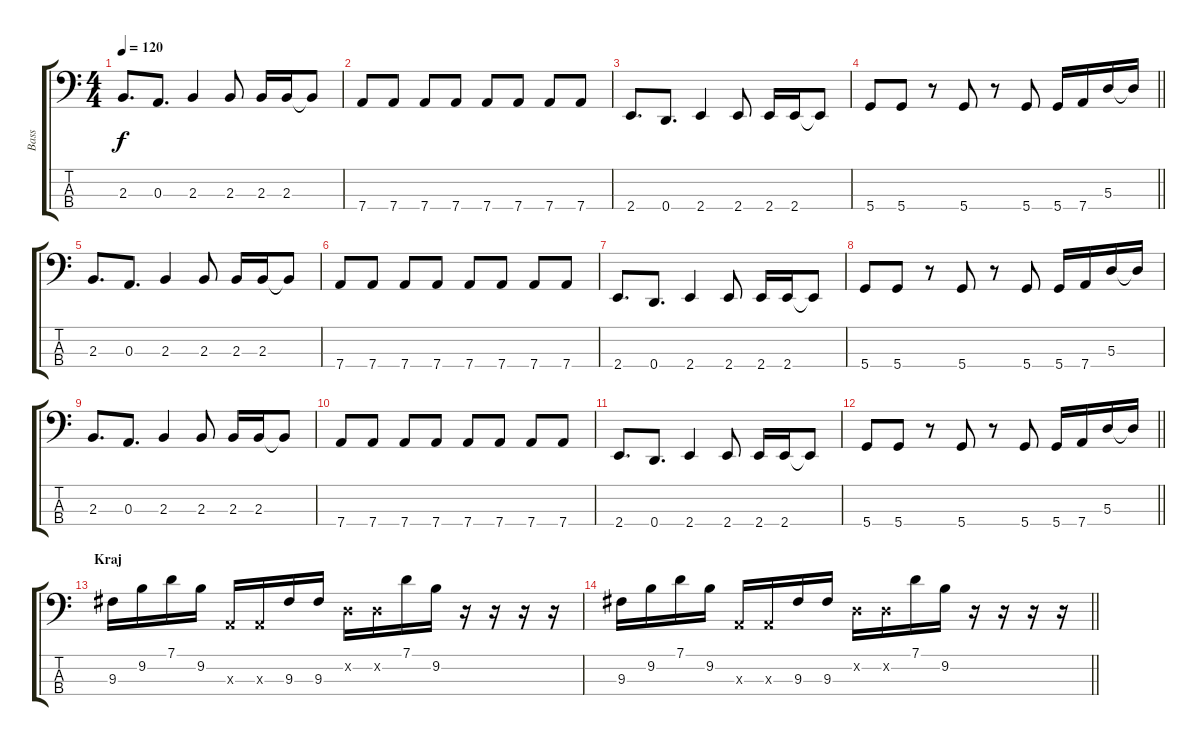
\track ("Bass" "Bass") {instrument electricbassfinger}
\staff {score tabs}
\tuning (G2 D2 A1 D1) {hide}
\ts (4 4)
\tempo 120
\clef f4
\ks c
2.3.8{d dy f} 0.3.8{d} 2.3.4 2.3.8 2.3.16 2.3.16 2.3{t}.8 |
7.4.8 7.4.8 7.4.8 7.4.8 7.4.8 7.4.8 7.4.8 7.4.8 |
2.4.8{d} 0.4.8{d} 2.4.4 2.4.8 2.4.16 2.4.16 2.4{t}.8 |
\barLineRight lightlight
5.4.8 5.4.8 r.8 5.4.8 r.8 5.4.8 5.4.16 7.4.16 5.3.16 5.3{t}.16 |
2.3.8{d} 0.3.8{d} 2.3.4 2.3.8 2.3.16 2.3.16 2.3{t}.8 |
7.4.8 7.4.8 7.4.8 7.4.8 7.4.8 7.4.8 7.4.8 7.4.8 |
2.4.8{d} 0.4.8{d} 2.4.4 2.4.8 2.4.16 2.4.16 2.4{t}.8 |
5.4.8 5.4.8 r.8 5.4.8 r.8 5.4.8 5.4.16 7.4.16 5.3.16 5.3{t}.16 |
2.3.8{d} 0.3.8{d} 2.3.4 2.3.8 2.3.16 2.3.16 2.3{t}.8 |
7.4.8 7.4.8 7.4.8 7.4.8 7.4.8 7.4.8 7.4.8 7.4.8 |
2.4.8{d} 0.4.8{d} 2.4.4 2.4.8 2.4.16 2.4.16 2.4{t}.8 |
\barLineRight lightlight
5.4.8 5.4.8 r.8 5.4.8 r.8 5.4.8 5.4.16 7.4.16 5.3.16 5.3{t}.16 |
\section ("" "Kraj")
9.3.16 9.2.16 7.1.16 9.2.16 0.3{x}.16 0.3{x}.16 9.3.16 9.3.16 0.2{x}.16 0.2{x}.16 7.1.16 9.2.16 r.16 r.16 r.16 r.16 |
\barLineRight lightlight
9.3.16 9.2.16 7.1.16 9.2.16 0.3{x}.16 0.3{x}.16 9.3.16 9.3.16 0.2{x}.16 0.2{x}.16 7.1.16 9.2.16 r.16 r.16 r.16 r.16
